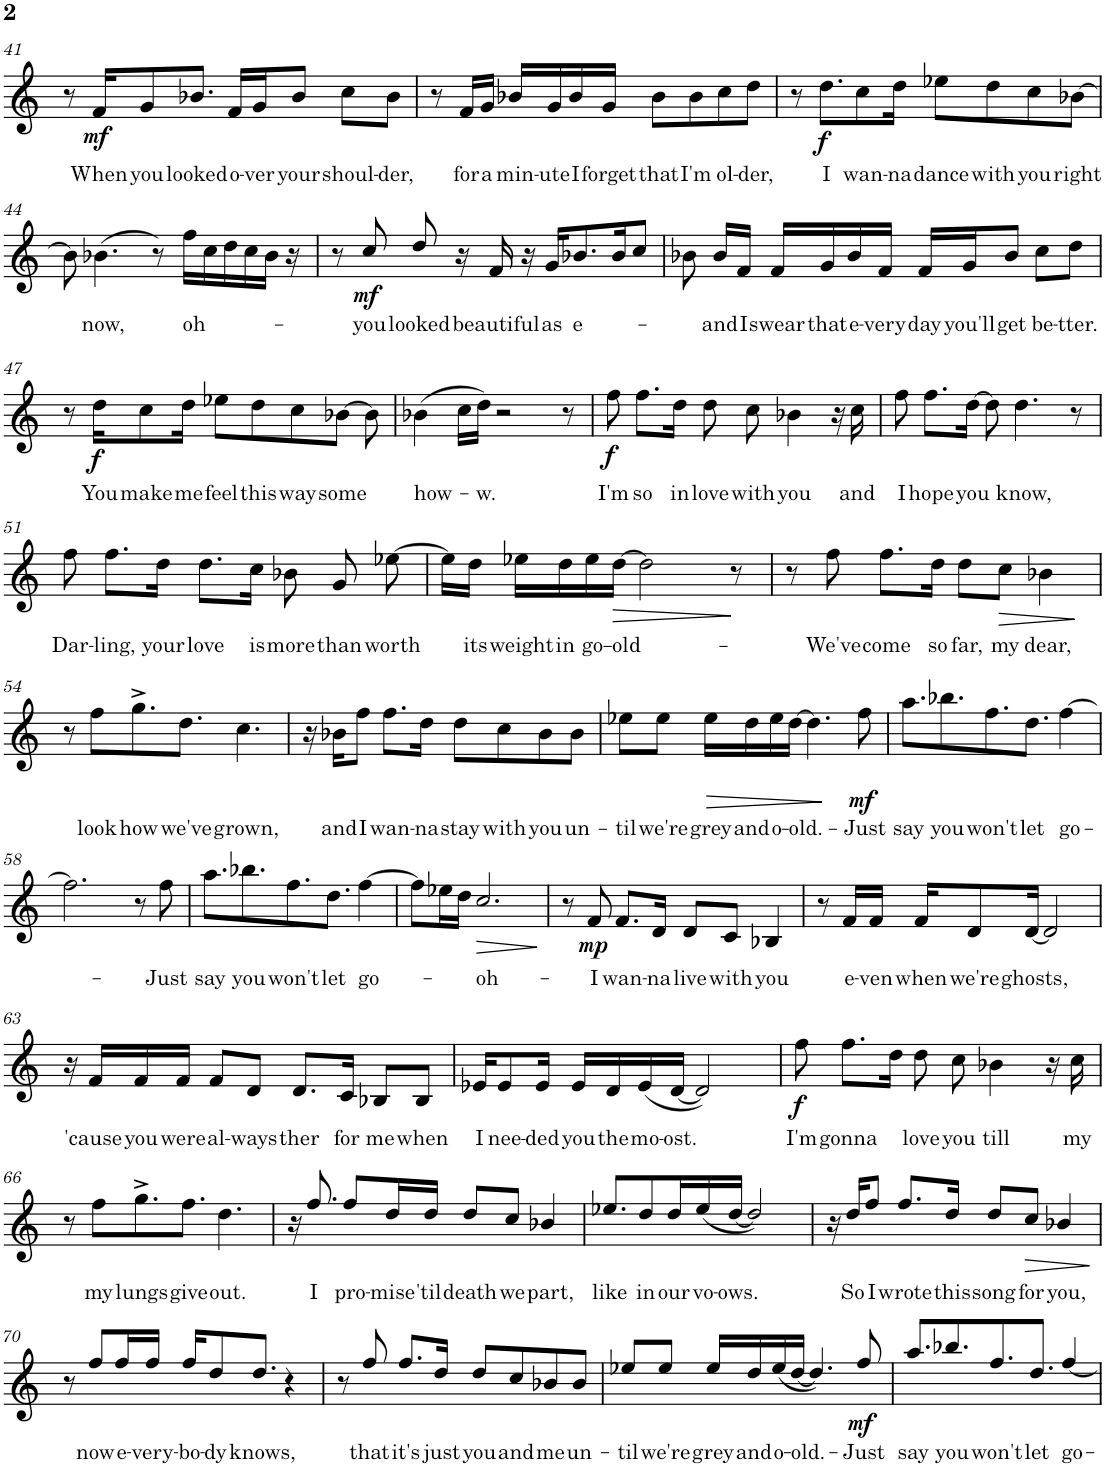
**kern	**text	**dynam
*part1	*part1	*part1
*staff1	*staff1	*staff1
*I"Piano	*	*
*I'Pno.	*	*
!!LO:PB:g=z
*clefG2	*	*
*k[]	*	*
*M4/4	*	*
=41	=41	=41
8r	.	.
!	!LO:LY:b	!LO:DY:b
16f/KL	When	mf
!	!LO:LY:b	!
8g/	you	.
!	!LO:LY:b	!
8.b-X/J	looked	.
!	!LO:LY:b	!
16f/LL	o-	.
!	!LO:LY:b	!
16g/J	-ver	.
!	!LO:LY:b	!
8b-/J	your	.
!	!LO:LY:b	!
8cc\L	shoul-	.
!	!LO:LY:b	!
8b-\J	-der,	.
=42	=42	=42
8r	.	.
!	!LO:LY:b	!
16f/LL	for	.
!	!LO:LY:b	!
16g/JJ	a	.
!	!LO:LY:b	!
16b-X/LL	min-	.
!	!LO:LY:b	!
16g/	-ute	.
!	!LO:LY:b	!
16b-/	I	.
!	!LO:LY:b	!
16g/JJ	forget	.
!	!LO:LY:b	!
8b-\L	that	.
!	!LO:LY:b	!
8b-\	I'm	.
!	!LO:LY:b	!
8cc\	ol-	.
!	!LO:LY:b	!
8dd\J	-der,	.
=43	=43	=43
8r	.	.
!	!LO:LY:b	!LO:DY:b
8.dd\L	I	f
!	!LO:LY:b	!
8cc\	wan-	.
!	!LO:LY:b	!
16dd\Jk	-na	.
!	!LO:LY:b	!
8ee-X\L	dance	.
!	!LO:LY:b	!
8dd\	with	.
!	!LO:LY:b	!
8cc\	you	.
!	!LO:LY:b	!
[8b-X\J	right	.
!!LO:LB:g=z
=44	=44	=44
8b-\]	.	.
!	!LO:LY:b	!
(>4.b-X\	now,	.
8r)	.	.
!	!LO:LY:b	!
16ff\LL	oh-	.
16cc\	.	.
16dd\	.	.
16cc\	.	.
16b-\JJ	.	.
16r	.	.
=45	=45	=45
8r	.	.
!	!LO:LY:b	!LO:DY:b
8cc/	you	mf
!	!LO:LY:b	!
8dd/	looked	.
16r	.	.
!	!LO:LY:b	!
16f/	beautiful	.
16r	.	.
!	!LO:LY:b	!
16g/KL	as	.
!	!LO:LY:b	!
8.b-X/	e-	.
16b-/K	.	.
8cc/J	.	.
=46	=46	=46
8b-X\	.	.
!	!LO:LY:b	!
16b-/LL	and	.
!	!LO:LY:b	!
16f/JJ	I	.
!	!LO:LY:b	!
16f/LL	swear	.
!	!LO:LY:b	!
16g/	that	.
!	!LO:LY:b	!
16b-/	e-	.
!	!LO:LY:b	!
16f/JJ	-very	.
!	!LO:LY:b	!
16f/LL	day	.
!	!LO:LY:b	!
16g/J	you'll	.
!	!LO:LY:b	!
8b-/J	get	.
!	!LO:LY:b	!
8cc\L	be-	.
!	!LO:LY:b	!
8dd\J	-tter.	.
!!LO:LB:g=z
=47	=47	=47
8r	.	.
!	!LO:LY:b	!LO:DY:b
16dd\KL	You	f
!	!LO:LY:b	!
8cc\	make	.
!	!LO:LY:b	!
16dd\Jk	me	.
!	!LO:LY:b	!
8ee-X\L	feel	.
!	!LO:LY:b	!
8dd\	this	.
!	!LO:LY:b	!
8cc\	way	.
!	!LO:LY:b	!
[8b-X\J	some	.
8b-\]	.	.
=48	=48	=48
!	!LO:LY:b	!
(>4b-X\	how-	.
16cc\LL	.	.
!	!LO:LY:b	!
16dd\JJ)	-w.	.
2r	.	.
8r	.	.
=49	=49	=49
!	!LO:LY:b	!LO:DY:b
8ff\	I'm	f
!	!LO:LY:b	!
8.ff\L	so	.
!	!LO:LY:b	!
16dd\Jk	in	.
!	!LO:LY:b	!
8dd\	love	.
!	!LO:LY:b	!
8cc\	with	.
!	!LO:LY:b	!
4b-X\	you	.
16r	.	.
!	!LO:LY:b	!
16cc\	and	.
=50	=50	=50
!	!LO:LY:b	!
8ff\	I	.
!	!LO:LY:b	!
8.ff\L	hope	.
!	!LO:LY:b	!
[16dd\Jk	you	.
8dd\]	.	.
!	!LO:LY:b	!
4.dd\	know,	.
8r	.	.
!!LO:LB:g=z
=51	=51	=51
!	!LO:LY:b	!
8ff\	Dar-	.
!	!LO:LY:b	!
8.ff\L	-ling,	.
!	!LO:LY:b	!
16dd\Jk	your	.
!	!LO:LY:b	!
8.dd\L	love	.
!	!LO:LY:b	!
16cc\Jk	is	.
!	!LO:LY:b	!
8b-X\	more	.
!	!LO:LY:b	!
8g/	than	.
!	!LO:LY:b	!
[8ee-X\	worth	.
=52	=52	=52
16ee-\LL]	.	.
!	!LO:LY:b	!
16dd\JJ	its	.
!	!LO:LY:b	!
16ee-X\LL	weight	.
!	!LO:LY:b	!
16dd\	in	.
!	!LO:LY:b	!
16ee-\	go-	.
!	!LO:LY:b	!LO:HP:b
[16dd\JJ	-old-	>
2dd\]	.	.
8r	.	.
.	.	]
=53	=53	=53
8r	.	.
!	!LO:LY:b	!
8ff\	-We've	.
!	!LO:LY:b	!
8.ff\L	come	.
!	!LO:LY:b	!
16dd\Jk	so	.
!	!LO:LY:b	!
8dd\L	far,	.
!	!LO:LY:b	!LO:HP:b
8cc\J	my	>
!	!LO:LY:b	!
4b-X\	dear,	.
.	.	]
!!LO:LB:g=z
=54	=54	=54
8r	.	.
!	!LO:LY:b	!
8ff\L	look	.
!	!LO:LY:b	!
8.gg^\	how	.
!	!LO:LY:b	!
8.dd\J	we've	.
!	!LO:LY:b	!
4.cc\	grown,	.
=55	=55	=55
16r	.	.
!	!LO:LY:b	!
16b-X\KL	and	.
!	!LO:LY:b	!
8ff\J	I	.
!	!LO:LY:b	!
8.ff\L	wan-	.
!	!LO:LY:b	!
16dd\Jk	-na	.
!	!LO:LY:b	!
8dd\L	stay	.
!	!LO:LY:b	!
8cc\	with	.
!	!LO:LY:b	!
8b-\	you	.
!	!LO:LY:b	!
8b-\J	un-	.
=56	=56	=56
!	!LO:LY:b	!
8ee-X\L	-til	.
!	!LO:LY:b	!
8ee-\J	we're	.
!	!LO:LY:b	!LO:HP:b
16ee-\LL	grey	>
!	!LO:LY:b	!
16dd\	and	.
!	!LO:LY:b	!
16ee-\	o-	.
!	!LO:LY:b	!
[16dd\JJ	-old.-	.
4.dd\]	.	.
!	!LO:LY:b	!LO:DY:n=1:b
8ff\	-Just	] mf
=57	=57	=57
!	!LO:LY:b	!
8.aa\L	say	.
!	!LO:LY:b	!
8.bb-X\	you	.
!	!LO:LY:b	!
8.ff\	won't	.
!	!LO:LY:b	!
8.dd\J	let	.
!	!LO:LY:b	!
[4ff\	go-	.
!!LO:LB:g=z
=58	=58	=58
2.ff\]	.	.
8r	.	.
!	!LO:LY:b	!
8ff\	Just	.
=59	=59	=59
!	!LO:LY:b	!
8.aa\L	say	.
!	!LO:LY:b	!
8.bb-X\	you	.
!	!LO:LY:b	!
8.ff\	won't	.
!	!LO:LY:b	!
8.dd\J	let	.
!	!LO:LY:b	!
[4ff\	go-	.
=60	=60	=60
8ff\L]	.	.
16ee-X\L	.	.
16dd\JJ	.	.
!	!LO:LY:b	!LO:HP:b
2.cc/	-oh-	>
.	.	]
=61	=61	=61
8r	.	.
!	!LO:LY:b	!LO:DY:b
8f/	I	mp
!	!LO:LY:b	!
8.f/L	wan-	.
!	!LO:LY:b	!
16d/Jk	-na	.
!	!LO:LY:b	!
8d/L	live	.
!	!LO:LY:b	!
8c/J	with	.
!	!LO:LY:b	!
4B-X/	you	.
=62	=62	=62
8r	.	.
!	!LO:LY:b	!
16f/LL	e-	.
!	!LO:LY:b	!
16f/JJ	-ven	.
!	!LO:LY:b	!
16f/KL	when	.
!	!LO:LY:b	!
8d/	we're	.
!	!LO:LY:b	!
[16d/Jk	ghosts,	.
2d/]	.	.
!!LO:LB:g=z
=63	=63	=63
16r	.	.
!	!LO:LY:b	!
16f/LL	'cause	.
!	!LO:LY:b	!
16f/	you	.
!	!LO:LY:b	!
16f/JJ	were	.
!	!LO:LY:b	!
8f/L	al-	.
!	!LO:LY:b	!
8d/J	-ways	.
!	!LO:LY:b	!
8.d/L	ther	.
!	!LO:LY:b	!
16c/Jk	for	.
!	!LO:LY:b	!
8B-X/L	me	.
!	!LO:LY:b	!
8B-/J	when	.
=64	=64	=64
!	!LO:LY:b	!
16e-X/KL	I	.
!	!LO:LY:b	!
8e-/	nee-	.
!	!LO:LY:b	!
16e-/Jk	-ded	.
!	!LO:LY:b	!
16e-/LL	you	.
!	!LO:LY:b	!
16d/	the	.
!	!LO:LY:b	!
(<16e-/	mo-	.
!	!LO:LY:b	!
[16d/JJ	-ost.	.
2d/])	.	.
=65	=65	=65
!	!LO:LY:b	!LO:DY:b
8ff\	I'm	f
!	!LO:LY:b	!
8.ff\L	gonna	.
16dd\Jk	.	.
!	!LO:LY:b	!
8dd\	love	.
!	!LO:LY:b	!
8cc\	you	.
!	!LO:LY:b	!
4b-X\	till	.
16r	.	.
!	!LO:LY:b	!
16cc\	my	.
!!LO:LB:g=z
=66	=66	=66
8r	.	.
!	!LO:LY:b	!
8ff\L	my	.
!	!LO:LY:b	!
8.gg^\	lungs	.
!	!LO:LY:b	!
8.ff\J	give	.
!	!LO:LY:b	!
4.dd\	out.	.
=67	=67	=67
16r	.	.
!	!LO:LY:b	!
8.ff/	I	.
!	!LO:LY:b	!
8ff/L	pro-	.
!	!LO:LY:b	!
16dd/L	-mise	.
!	!LO:LY:b	!
16dd/JJ	'til	.
!	!LO:LY:b	!
8dd/L	death	.
!	!LO:LY:b	!
8cc/J	we	.
!	!LO:LY:b	!
4b-X/	part,	.
=68	=68	=68
!	!LO:LY:b	!
8.ee-X/L	like	.
!	!LO:LY:b	!
8dd/	in	.
!	!LO:LY:b	!
16dd/L	our	.
!	!LO:LY:b	!
(<16ee-/	vo-	.
!	!LO:LY:b	!
[16dd/JJ	-ows.	.
2dd/])	.	.
=69	=69	=69
16r	.	.
!	!LO:LY:b	!
16dd/KL	So	.
!	!LO:LY:b	!
8ff/J	I	.
!	!LO:LY:b	!
8.ff/L	wrote	.
!	!LO:LY:b	!
16dd/Jk	this	.
!	!LO:LY:b	!
8dd/L	song	.
!	!LO:LY:b	!LO:HP:b
8cc/J	for	>
!	!LO:LY:b	!
4b-X/	you,	.
.	.	]
!!LO:LB:g=z
=70	=70	=70
8r	.	.
!	!LO:LY:b	!
8ff/L	now	.
!	!LO:LY:b	!
16ff/L	e-	.
!	!LO:LY:b	!
16ff/JJ	-very-	.
!	!LO:LY:b	!
16ff/KL	-bo-	.
!	!LO:LY:b	!
8dd/	-dy	.
!	!LO:LY:b	!
8.dd/J	knows,	.
4r	.	.
=71	=71	=71
8r	.	.
!	!LO:LY:b	!
8ff/	that	.
!	!LO:LY:b	!
8.ff/L	it's	.
!	!LO:LY:b	!
16dd/Jk	just	.
!	!LO:LY:b	!
8dd/L	you	.
!	!LO:LY:b	!
8cc/	and	.
!	!LO:LY:b	!
8b-X/	me	.
!	!LO:LY:b	!
8b-/J	un-	.
=72	=72	=72
!	!LO:LY:b	!
8ee-X/L	-til	.
!	!LO:LY:b	!
8ee-/J	we're	.
!	!LO:LY:b	!
16ee-/LL	grey	.
!	!LO:LY:b	!
16dd/	and	.
!	!LO:LY:b	!
(<16ee-/	o-	.
!	!LO:LY:b	!
[16dd/JJ	-old.-	.
4.dd/])	.	.
!	!LO:LY:b	!LO:DY:b
8ff/	-Just	mf
=73	=73	=73
!	!LO:LY:b	!
8.aa/L	say	.
!	!LO:LY:b	!
8.bb-X/	you	.
!	!LO:LY:b	!
8.ff/	won't	.
!	!LO:LY:b	!
8.dd/J	let	.
!	!LO:LY:b	!
[4ff/	go-	.
=	=	=
*-	*-	*-
